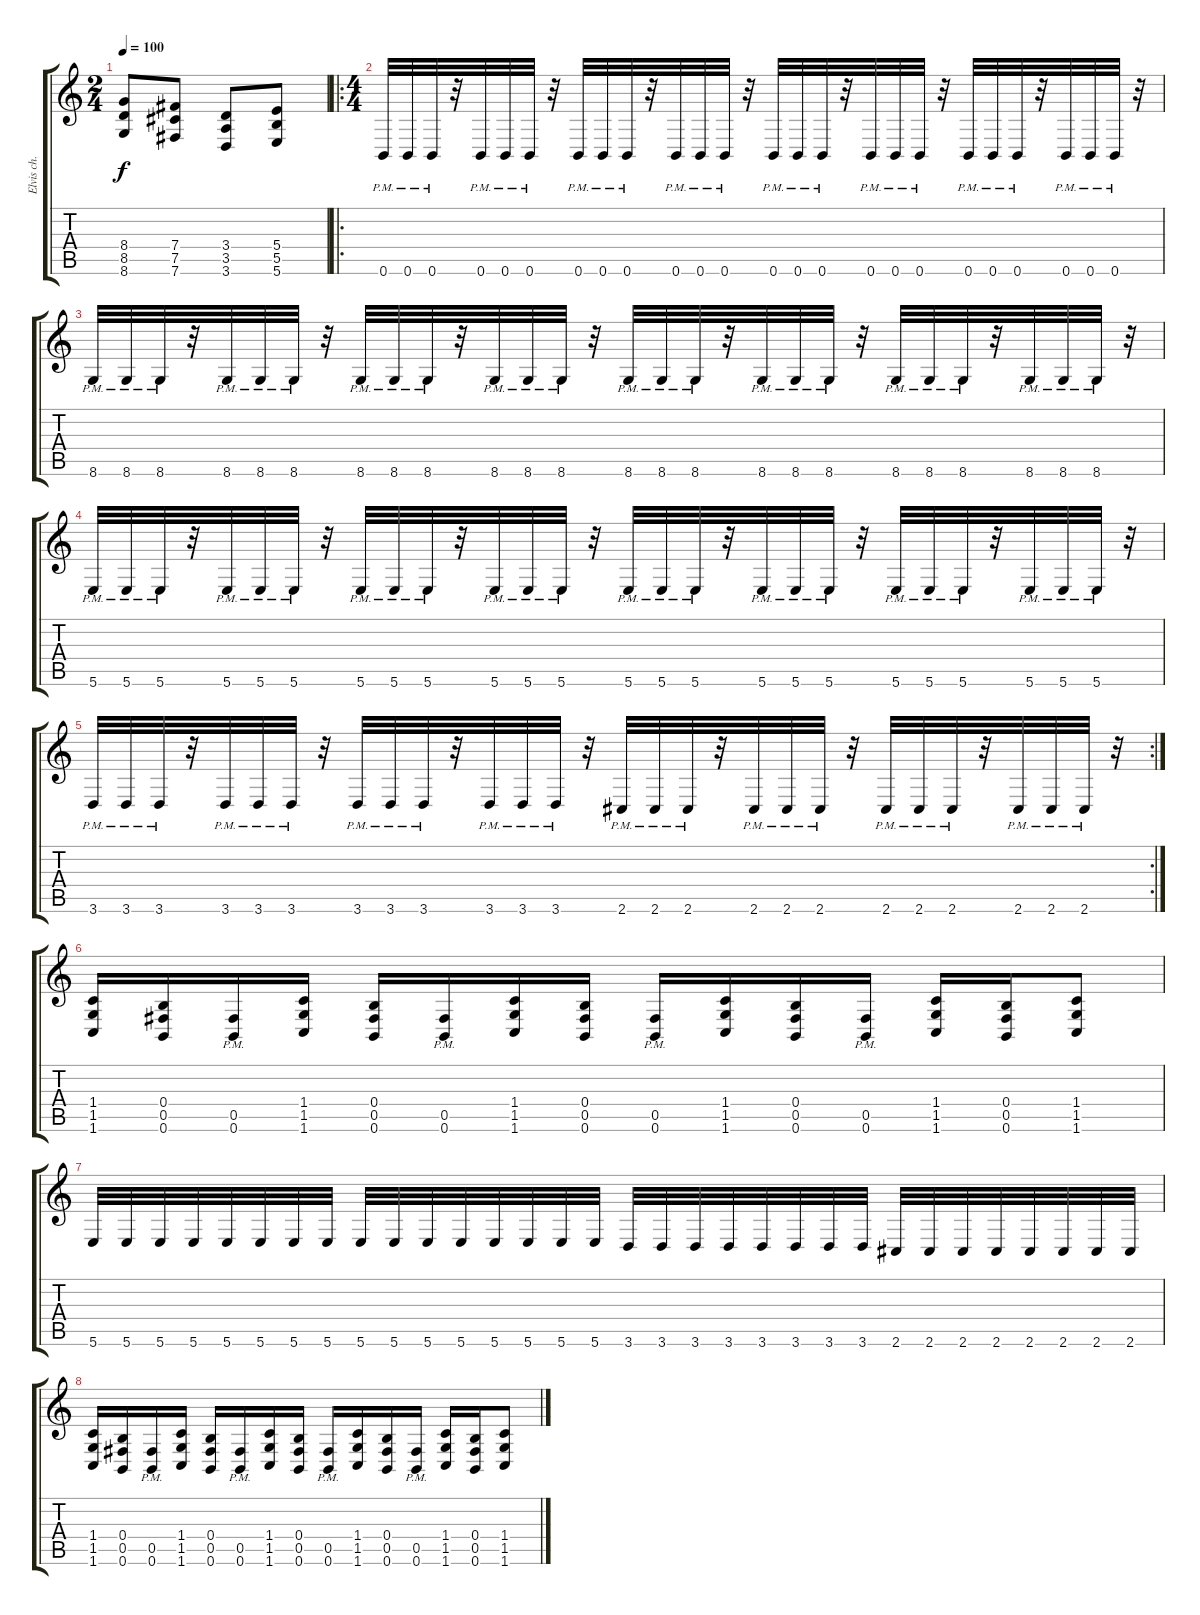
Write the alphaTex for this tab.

\track ("Elvis ch. 2" "Elvis ch. ") {instrument distortionguitar}
\staff {score tabs}
\tuning (Db4 Ab3 E3 B2 Gb2 B1) {hide}
\ts (2 4)
\tempo 100
\clef g2
\ks c
(8.4 8.5 8.6).8{dy f} (7.4 7.5 7.6).8 (3.4 3.5 3.6).8 (5.4 5.5 5.6).8 |
\ro
\ts (4 4)
0.6{pm}.32 0.6{pm}.32 0.6{pm}.32 r.32 0.6{pm}.32 0.6{pm}.32 0.6{pm}.32 r.32 0.6{pm}.32 0.6{pm}.32 0.6{pm}.32 r.32 0.6{pm}.32 0.6{pm}.32 0.6{pm}.32 r.32 0.6{pm}.32 0.6{pm}.32 0.6{pm}.32 r.32 0.6{pm}.32 0.6{pm}.32 0.6{pm}.32 r.32 0.6{pm}.32 0.6{pm}.32 0.6{pm}.32 r.32 0.6{pm}.32 0.6{pm}.32 0.6{pm}.32 r.32 |
8.6{pm}.32 8.6{pm}.32 8.6{pm}.32 r.32 8.6{pm}.32 8.6{pm}.32 8.6{pm}.32 r.32 8.6{pm}.32 8.6{pm}.32 8.6{pm}.32 r.32 8.6{pm}.32 8.6{pm}.32 8.6{pm}.32 r.32 8.6{pm}.32 8.6{pm}.32 8.6{pm}.32 r.32 8.6{pm}.32 8.6{pm}.32 8.6{pm}.32 r.32 8.6{pm}.32 8.6{pm}.32 8.6{pm}.32 r.32 8.6{pm}.32 8.6{pm}.32 8.6{pm}.32 r.32 |
5.6{pm}.32 5.6{pm}.32 5.6{pm}.32 r.32 5.6{pm}.32 5.6{pm}.32 5.6{pm}.32 r.32 5.6{pm}.32 5.6{pm}.32 5.6{pm}.32 r.32 5.6{pm}.32 5.6{pm}.32 5.6{pm}.32 r.32 5.6{pm}.32 5.6{pm}.32 5.6{pm}.32 r.32 5.6{pm}.32 5.6{pm}.32 5.6{pm}.32 r.32 5.6{pm}.32 5.6{pm}.32 5.6{pm}.32 r.32 5.6{pm}.32 5.6{pm}.32 5.6{pm}.32 r.32 |
\rc 2
3.6{pm}.32 3.6{pm}.32 3.6{pm}.32 r.32 3.6{pm}.32 3.6{pm}.32 3.6{pm}.32 r.32 3.6{pm}.32 3.6{pm}.32 3.6{pm}.32 r.32 3.6{pm}.32 3.6{pm}.32 3.6{pm}.32 r.32 2.6{pm}.32 2.6{pm}.32 2.6{pm}.32 r.32 2.6{pm}.32 2.6{pm}.32 2.6{pm}.32 r.32 2.6{pm}.32 2.6{pm}.32 2.6{pm}.32 r.32 2.6{pm}.32 2.6{pm}.32 2.6{pm}.32 r.32 |
(1.4 1.5 1.6).16 (0.4 0.5 0.6).16 (0.5{pm} 0.6{pm}).16 (1.4 1.5 1.6).16 (0.4 0.5 0.6).16 (0.5{pm} 0.6{pm}).16 (1.4 1.5 1.6).16 (0.4 0.5 0.6).16 (0.5{pm} 0.6{pm}).16 (1.4 1.5 1.6).16 (0.4 0.5 0.6).16 (0.5{pm} 0.6{pm}).16 (1.4 1.5 1.6).16 (0.4 0.5 0.6).16 (1.4 1.5 1.6).8 |
5.6.32 5.6.32 5.6.32 5.6.32 5.6.32 5.6.32 5.6.32 5.6.32 5.6.32 5.6.32 5.6.32 5.6.32 5.6.32 5.6.32 5.6.32 5.6.32 3.6.32 3.6.32 3.6.32 3.6.32 3.6.32 3.6.32 3.6.32 3.6.32 2.6.32 2.6.32 2.6.32 2.6.32 2.6.32 2.6.32 2.6.32 2.6.32 |
(1.4 1.5 1.6).16 (0.4 0.5 0.6).16 (0.5{pm} 0.6{pm}).16 (1.4 1.5 1.6).16 (0.4 0.5 0.6).16 (0.5{pm} 0.6{pm}).16 (1.4 1.5 1.6).16 (0.4 0.5 0.6).16 (0.5{pm} 0.6{pm}).16 (1.4 1.5 1.6).16 (0.4 0.5 0.6).16 (0.5{pm} 0.6{pm}).16 (1.4 1.5 1.6).16 (0.4 0.5 0.6).16 (1.4 1.5 1.6).8
